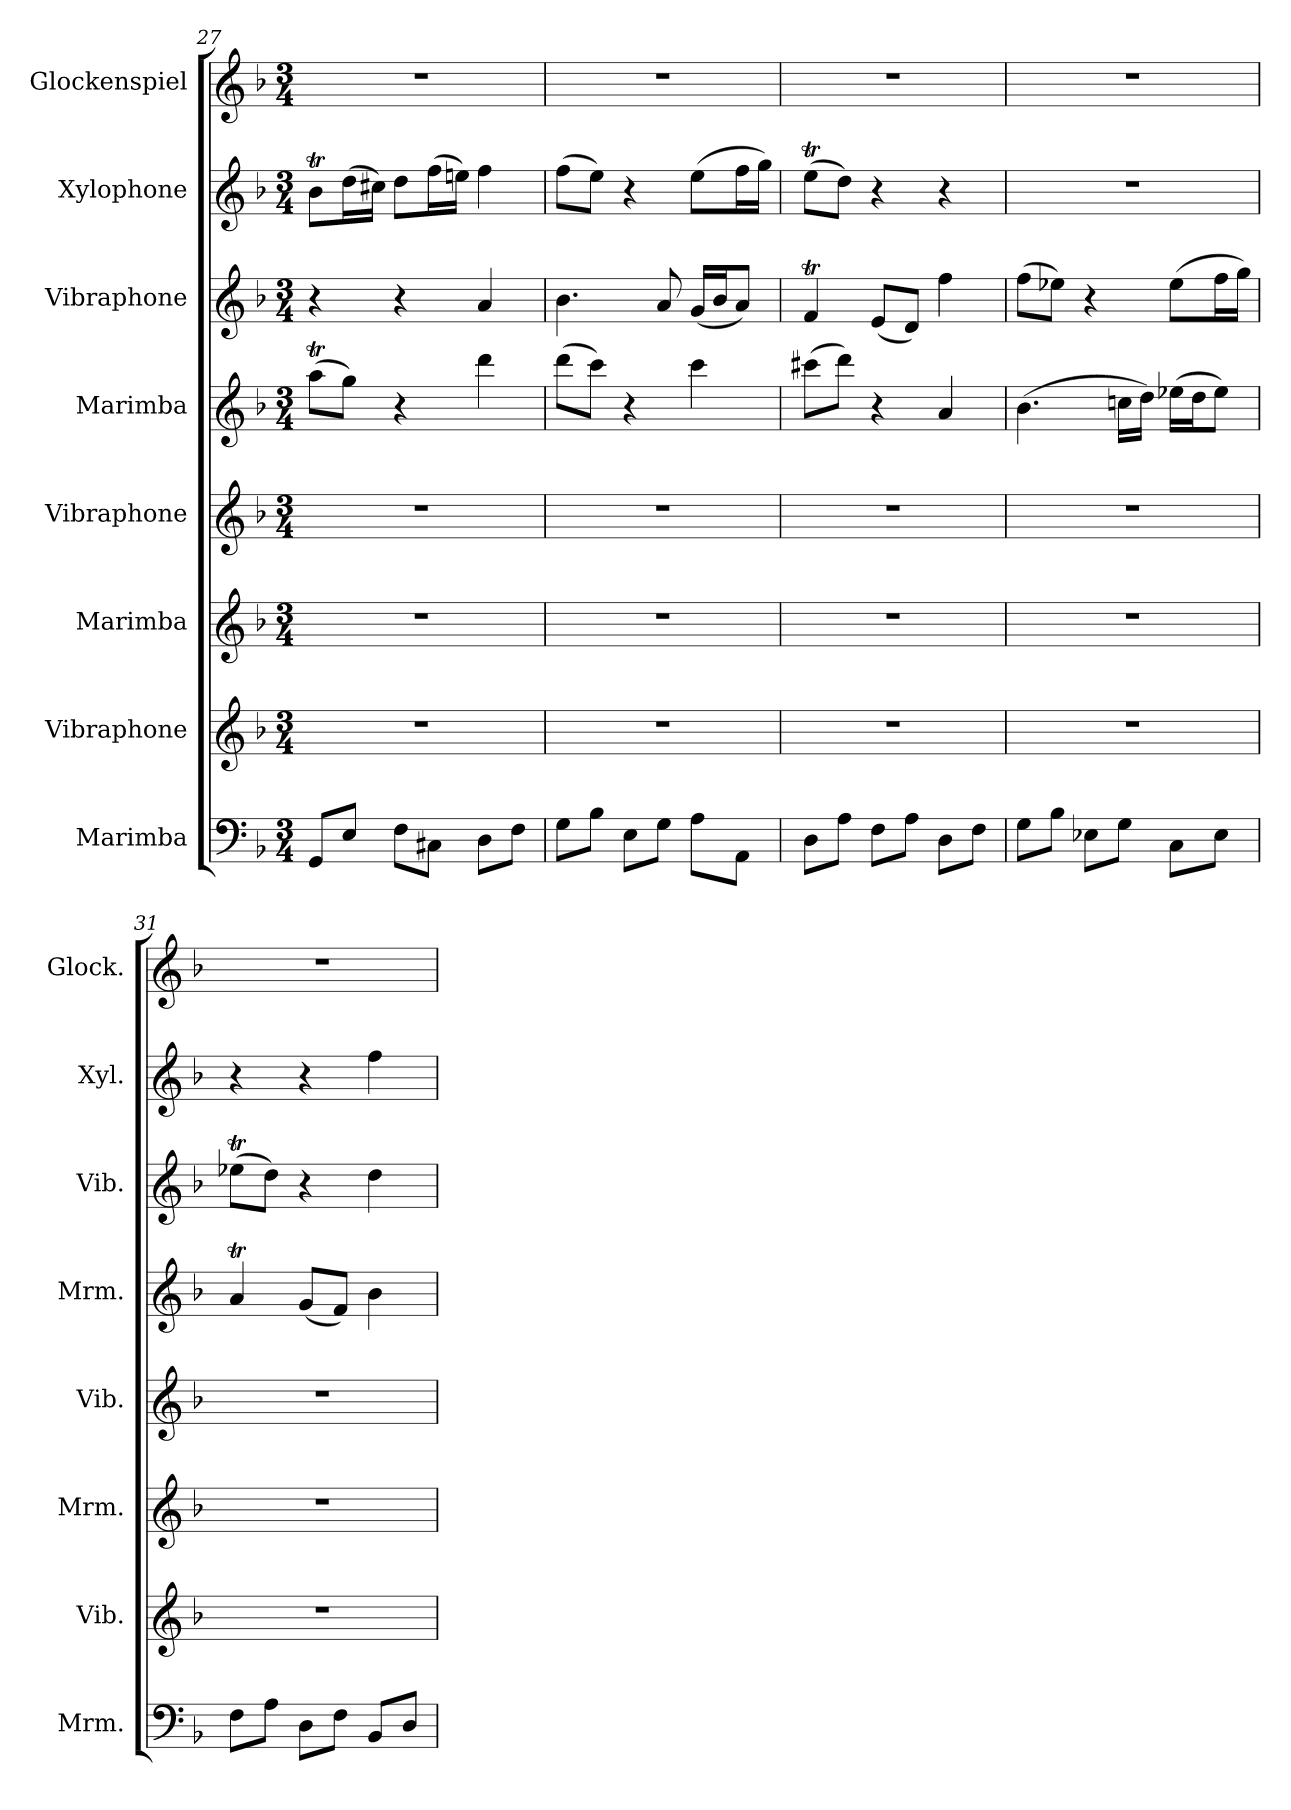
**kern	**kern	**kern	**kern	**kern	**kern	**kern	**kern
*part8	*part7	*part6	*part5	*part4	*part3	*part2	*part1
*staff8	*staff7	*staff6	*staff5	*staff4	*staff3	*staff2	*staff1
*I"Marimba	*I"Vibraphone	*I"Marimba	*I"Vibraphone	*I"Marimba	*I"Vibraphone	*I"Xylophone	*I"Glockenspiel
*I'Mrm.	*I'Vib.	*I'Mrm.	*I'Vib.	*I'Mrm.	*I'Vib.	*I'Xyl.	*I'Glock.
*clefF4	*clefG2	*clefG2	*clefG2	*clefG2	*clefG2	*clefG2	*clefG2
*	*	*	*	*	*	*ITrd-7c-12	*ITrd-14c-24
*k[b-]	*k[b-]	*k[b-]	*k[b-]	*k[b-]	*k[b-]	*k[b-]	*k[b-]
*M3/4	*M3/4	*M3/4	*M3/4	*M3/4	*M3/4	*M3/4	*M3/4
=27	=27	=27	=27	=27	=27	=27	=27
8GG/L	2.r	2.r	2.r	(>8aat\L	4r	8bb-T\L	2.r
8E/J	.	.	.	8gg\J)	.	(>16ddd\L	.
.	.	.	.	.	.	16ccc#X\JJ)	.
8F\L	.	.	.	4r	4r	8ddd\L	.
8C#X\J	.	.	.	.	.	(>16fff\L	.
.	.	.	.	.	.	16eeen\JJ)	.
8D\L	.	.	.	4ddd\	4a/	4fff\	.
8F\J	.	.	.	.	.	.	.
=28	=28	=28	=28	=28	=28	=28	=28
8G\L	2.r	2.r	2.r	(>8ddd\L	4.b-\	(>8fff\L	2.r
8B-\J	.	.	.	8ccc\J)	.	8eee\J)	.
8E\L	.	.	.	4r	.	4r	.
8G\J	.	.	.	.	8a/	.	.
8A\L	.	.	.	4ccc\	(<16g/LL	(>8eee\L	.
.	.	.	.	.	16b-/J	.	.
8AA\J	.	.	.	.	8a/J)	16fff\L	.
.	.	.	.	.	.	16ggg\JJ)	.
=29	=29	=29	=29	=29	=29	=29	=29
8D\L	2.r	2.r	2.r	(>8ccc#X\L	4fT/	(>8eeet\L	2.r
8A\J	.	.	.	8ddd\J)	.	8ddd\J)	.
8F\L	.	.	.	4r	(<8e/L	4r	.
8A\J	.	.	.	.	8d/J)	.	.
8D\L	.	.	.	4a/	4ff\	4r	.
8F\J	.	.	.	.	.	.	.
=30	=30	=30	=30	=30	=30	=30	=30
8G\L	2.r	2.r	2.r	(>4.b-\	(>8ff\L	2.r	2.r
8B-\J	.	.	.	.	8ee-X\J)	.	.
8E-X\L	.	.	.	.	4r	.	.
8G\J	.	.	.	16ccn\LL	.	.	.
.	.	.	.	16dd\JJ)	.	.	.
8C\L	.	.	.	(>16ee-X\LL	(>8ee-\L	.	.
.	.	.	.	16dd\J	.	.	.
8E-\J	.	.	.	8ee-\J)	16ff\L	.	.
.	.	.	.	.	16gg\JJ)	.	.
=31	=31	=31	=31	=31	=31	=31	=31
8F\L	2.r	2.r	2.r	4at/	(>8ee-XT\L	4r	2.r
8A\J	.	.	.	.	8dd\J)	.	.
8D\L	.	.	.	(<8g/L	4r	4r	.
8F\J	.	.	.	8f/J)	.	.	.
8BB-/L	.	.	.	4b-\	4dd\	4fff\	.
8D/J	.	.	.	.	.	.	.
=	=	=	=	=	=	=	=
*-	*-	*-	*-	*-	*-	*-	*-
